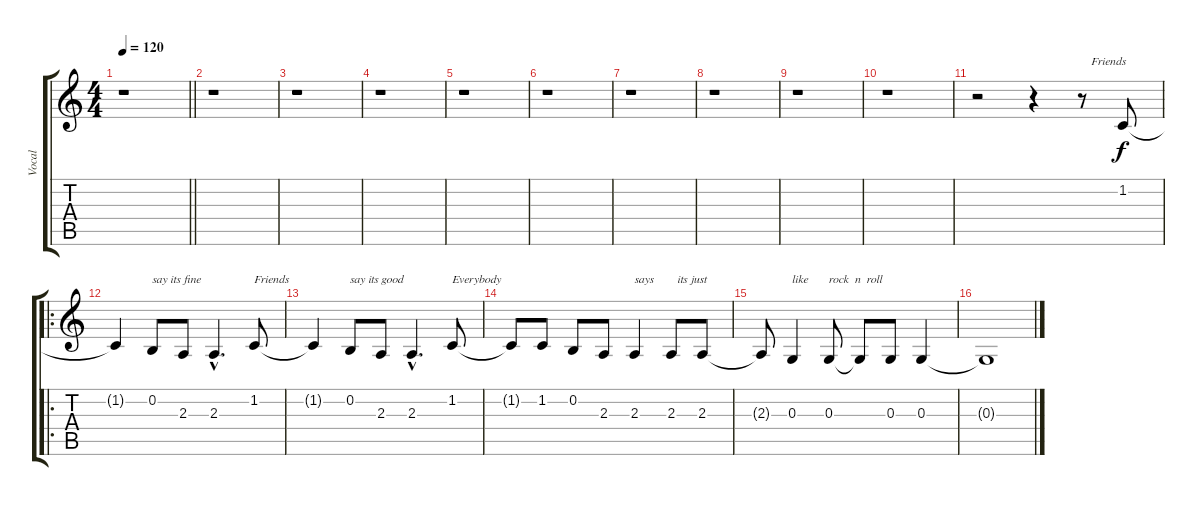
\track ("Vocal" "Vocal") {instrument clarinet}
\staff {score tabs}
\tuning (E4 B3 G3 D3 A2 E2) {hide}
\ts (4 4)
\tempo 120
\clef g2
\barLineRight lightlight
\ks c
r.1{dy f instrument clarinet} |
r.1 |
r.1 |
r.1 |
r.1 |
r.1 |
r.1 |
r.1 |
r.1 |
r.1 |
r.2 r.4 r.8{txt "   Friends"} 1.2.8 |
\ro
1.2{t}.4 0.2.8{txt "say its fine"} 2.3.8 2.3{hac}.4{d} 1.2.8{txt "Friends"} |
1.2{t}.4 0.2.8{txt "say its good"} 2.3.8 2.3{hac}.4{d} 1.2.8{txt "Everybody"} |
1.2{t}.8 1.2.8 0.2.8 2.3.8 2.3.4{txt "says"} 2.3.8{txt "  its just"} 2.3.8 |
2.3{t}.8 0.3.4{txt "like"} 0.3.8{txt "rock  n  roll"} 0.3{t}.8 0.3.8 0.3.4 |
0.3{t}.1
